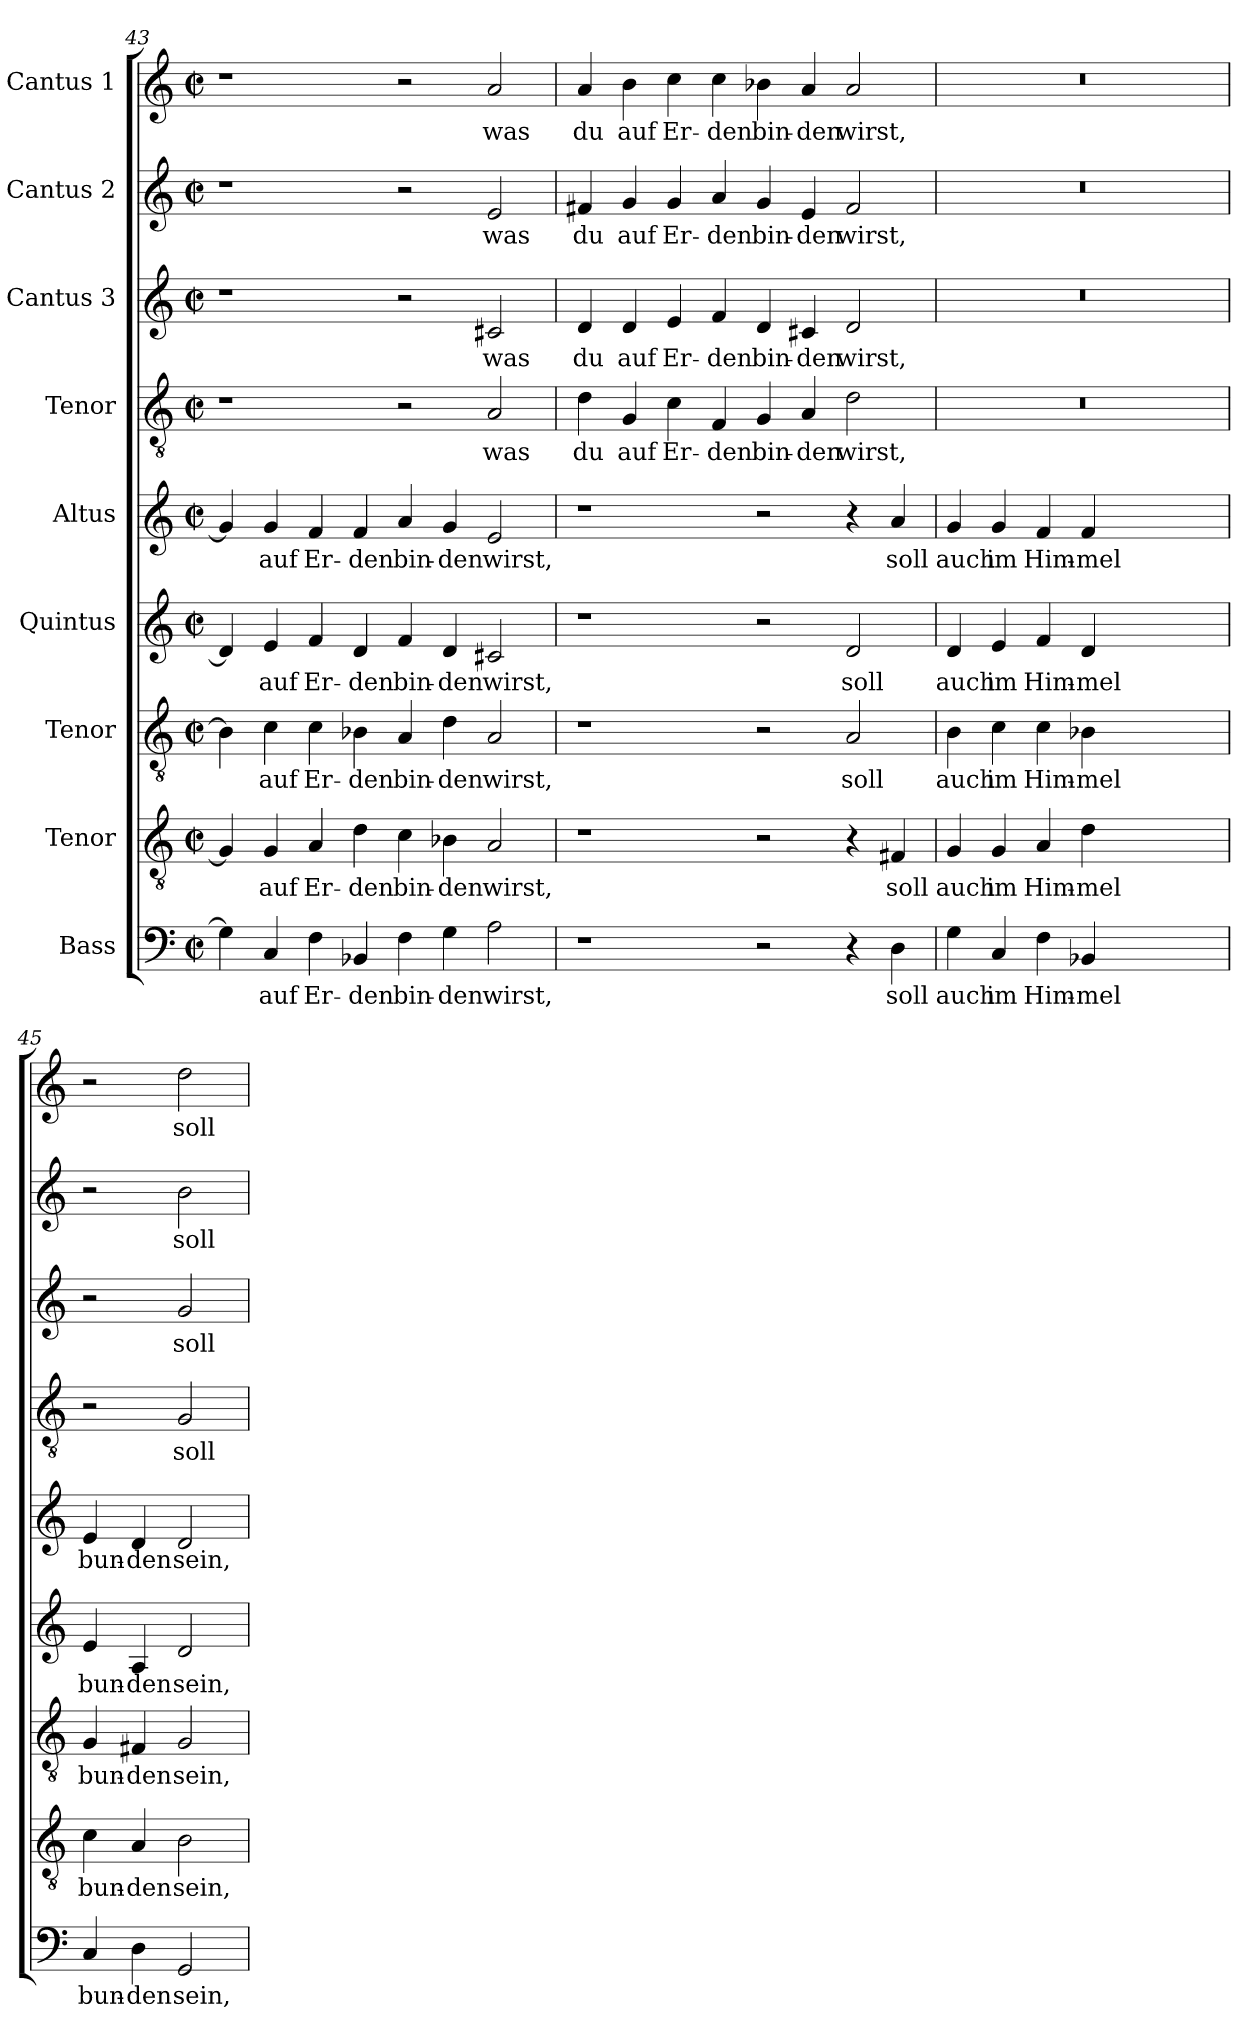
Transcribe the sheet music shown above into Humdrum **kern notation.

**kern	**text	**kern	**text	**kern	**text	**kern	**text	**kern	**text	**kern	**text	**kern	**text	**kern	**text	**kern	**text
*part9	*part9	*part8	*part8	*part7	*part7	*part6	*part6	*part5	*part5	*part4	*part4	*part3	*part3	*part2	*part2	*part1	*part1
*staff9	*staff9	*staff8	*staff8	*staff7	*staff7	*staff6	*staff6	*staff5	*staff5	*staff4	*staff4	*staff3	*staff3	*staff2	*staff2	*staff1	*staff1
*I"Bass	*	*I"Tenor	*	*I"Tenor	*	*I"Quintus	*	*I"Altus	*	*I"Tenor	*	*I"Cantus 3	*	*I"Cantus 2	*	*I"Cantus 1	*
!!LO:PB:g=z
*clefF4	*	*clefGv2	*	*clefGv2	*	*clefG2	*	*clefG2	*	*clefGv2	*	*clefG2	*	*clefG2	*	*clefG2	*
*k[]	*	*k[]	*	*k[]	*	*k[]	*	*k[]	*	*k[]	*	*k[]	*	*k[]	*	*k[]	*
*M4/2	*	*M4/2	*	*M4/2	*	*M4/2	*	*M4/2	*	*M4/2	*	*M4/2	*	*M4/2	*	*M4/2	*
*met(c|)	*	*met(c|)	*	*met(c|)	*	*met(c|)	*	*met(c|)	*	*met(c|)	*	*met(c|)	*	*met(c|)	*	*met(c|)	*
=43	=43	=43	=43	=43	=43	=43	=43	=43	=43	=43	=43	=43	=43	=43	=43	=43	=43
4G\]	.	4G/]	.	4B\]	.	4d/]	.	4g/]	.	1r	.	1r	.	1r	.	1r	.
!	!LO:LY:b	!	!LO:LY:b	!	!LO:LY:b	!	!LO:LY:b	!	!LO:LY:b	!	!	!	!	!	!	!	!
4C/	auf	4G/	auf	4c\	auf	4e/	auf	4g/	auf	.	.	.	.	.	.	.	.
!	!LO:LY:b	!	!LO:LY:b	!	!LO:LY:b	!	!LO:LY:b	!	!LO:LY:b	!	!	!	!	!	!	!	!
4F\	Er-	4A/	Er-	4c\	Er-	4f/	Er-	4f/	Er-	.	.	.	.	.	.	.	.
!	!LO:LY:b	!	!LO:LY:b	!	!LO:LY:b	!	!LO:LY:b	!	!LO:LY:b	!	!	!	!	!	!	!	!
4BB-X/	-den	4d\	-den	4B-X\	-den	4d/	-den	4f/	-den	.	.	.	.	.	.	.	.
!	!LO:LY:b	!	!LO:LY:b	!	!LO:LY:b	!	!LO:LY:b	!	!LO:LY:b	!	!	!	!	!	!	!	!
4F\	bin-	4c\	bin-	4A/	bin-	4f/	bin-	4a/	bin-	2r	.	2r	.	2r	.	2r	.
!	!LO:LY:b	!	!LO:LY:b	!	!LO:LY:b	!	!LO:LY:b	!	!LO:LY:b	!	!	!	!	!	!	!	!
4G\	-den	4B-X\	-den	4d\	-den	4d/	-den	4g/	-den	.	.	.	.	.	.	.	.
!	!LO:LY:b	!	!LO:LY:b	!	!LO:LY:b	!	!LO:LY:b	!	!LO:LY:b	!	!LO:LY:b	!	!LO:LY:b	!	!LO:LY:b	!	!LO:LY:b
2A\	wirst,	2A/	wirst,	2A/	wirst,	2c#X/	wirst,	2e/	wirst,	2A/	was	2c#X/	was	2e/	was	2a/	was
=44	=44	=44	=44	=44	=44	=44	=44	=44	=44	=44	=44	=44	=44	=44	=44	=44	=44
!	!	!	!	!	!	!	!	!	!	!	!LO:LY:b	!	!LO:LY:b	!	!LO:LY:b	!	!LO:LY:b
1r	.	1r	.	1r	.	1r	.	1r	.	4d\	du	4d/	du	4f#X/	du	4a/	du
!	!	!	!	!	!	!	!	!	!	!	!LO:LY:b	!	!LO:LY:b	!	!LO:LY:b	!	!LO:LY:b
.	.	.	.	.	.	.	.	.	.	4G/	auf	4d/	auf	4g/	auf	4b\	auf
!	!	!	!	!	!	!	!	!	!	!	!LO:LY:b	!	!LO:LY:b	!	!LO:LY:b	!	!LO:LY:b
.	.	.	.	.	.	.	.	.	.	4c\	Er-	4e/	Er-	4g/	Er-	4cc\	Er-
!	!	!	!	!	!	!	!	!	!	!	!LO:LY:b	!	!LO:LY:b	!	!LO:LY:b	!	!LO:LY:b
.	.	.	.	.	.	.	.	.	.	4F/	-den	4f/	-den	4a/	-den	4cc\	-den
!	!	!	!	!	!	!	!	!	!	!	!LO:LY:b	!	!LO:LY:b	!	!LO:LY:b	!	!LO:LY:b
2r	.	2r	.	2r	.	2r	.	2r	.	4G/	bin-	4d/	bin-	4g/	bin-	4b-X\	bin-
!	!	!	!	!	!	!	!	!	!	!	!LO:LY:b	!	!LO:LY:b	!	!LO:LY:b	!	!LO:LY:b
.	.	.	.	.	.	.	.	.	.	4A/	-den	4c#X/	-den	4e/	-den	4a/	-den
!	!	!	!	!	!LO:LY:b	!	!LO:LY:b	!	!	!	!LO:LY:b	!	!LO:LY:b	!	!LO:LY:b	!	!LO:LY:b
4r	.	4r	.	2A/	soll	2d/	soll	4r	.	2d\	wirst,	2d/	wirst,	2f#/	wirst,	2a/	wirst,
!	!LO:LY:b	!	!LO:LY:b	!	!	!	!	!	!LO:LY:b	!	!	!	!	!	!	!	!
4D\	soll	4F#X/	soll	.	.	.	.	4a/	soll	.	.	.	.	.	.	.	.
=45	=45	=45	=45	=45	=45	=45	=45	=45	=45	=45	=45	=45	=45	=45	=45	=45	=45
!	!LO:LY:b	!	!LO:LY:b	!	!LO:LY:b	!	!LO:LY:b	!	!LO:LY:b	!	!	!	!	!	!	!	!
4G\	auch	4G/	auch	4B\	auch	4d/	auch	4g/	auch	0r	.	0r	.	0r	.	0r	.
!	!LO:LY:b	!	!LO:LY:b	!	!LO:LY:b	!	!LO:LY:b	!	!LO:LY:b	!	!	!	!	!	!	!	!
4C/	im	4G/	im	4c\	im	4e/	im	4g/	im	.	.	.	.	.	.	.	.
!	!LO:LY:b	!	!LO:LY:b	!	!LO:LY:b	!	!LO:LY:b	!	!LO:LY:b	!	!	!	!	!	!	!	!
4F\	Him-	4A/	Him-	4c\	Him-	4f/	Him-	4f/	Him-	.	.	.	.	.	.	.	.
!	!LO:LY:b	!	!LO:LY:b	!	!LO:LY:b	!	!LO:LY:b	!	!LO:LY:b	!	!	!	!	!	!	!	!
4BB-X/	-mel	4d\	-mel	4B-X\	-mel	4d/	-mel	4f/	-mel	.	.	.	.	.	.	.	.
1ryy	.	1ryy	.	1ryy	.	1ryy	.	1ryy	.	.	.	.	.	.	.	.	.
!!LO:PB:g=z
=45X3	=45X3	=45X3	=45X3	=45X3	=45X3	=45X3	=45X3	=45X3	=45X3	=45X3	=45X3	=45X3	=45X3	=45X3	=45X3	=45X3	=45X3
!	!LO:LY:b	!	!LO:LY:b	!	!LO:LY:b	!	!LO:LY:b	!	!LO:LY:b	!	!	!	!	!	!	!	!
4C/	bun-	4c\	bun-	4G/	bun-	4e/	bun-	4e/	bun-	2r	.	2r	.	2r	.	2r	.
!	!LO:LY:b	!	!LO:LY:b	!	!LO:LY:b	!	!LO:LY:b	!	!LO:LY:b	!	!	!	!	!	!	!	!
4D\	-den	4A/	-den	4F#X/	-den	4A/	-den	4d/	-den	.	.	.	.	.	.	.	.
!	!LO:LY:b	!	!LO:LY:b	!	!LO:LY:b	!	!LO:LY:b	!	!LO:LY:b	!	!LO:LY:b	!	!LO:LY:b	!	!LO:LY:b	!	!LO:LY:b
2GG/	sein,	2B\	sein,	2G/	sein,	2d/	sein,	2d/	sein,	2G/	soll	2g/	soll	2b\	soll	2dd\	soll
=	=	=	=	=	=	=	=	=	=	=	=	=	=	=	=	=	=
*-	*-	*-	*-	*-	*-	*-	*-	*-	*-	*-	*-	*-	*-	*-	*-	*-	*-
